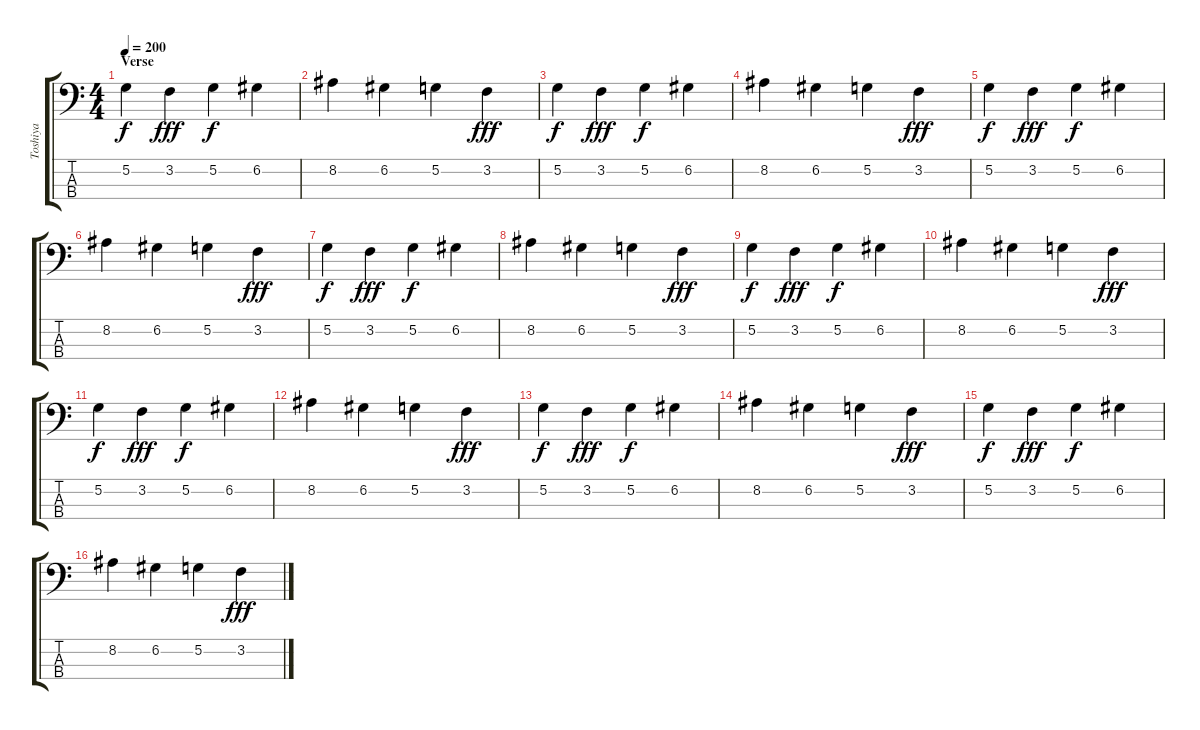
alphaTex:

\track ("Toshiya" "Toshiya") {instrument electricbasspick}
\staff {score tabs}
\tuning (G2 D2 A1 D1) {hide}
\ts (4 4)
\section ("" "Verse")
\tempo 200
\clef f4
\ks c
5.2.4{dy f} 3.2.4{dy fff} 5.2.4{dy f} 6.2.4 |
8.2.4 6.2.4 5.2.4 3.2.4{dy fff} |
5.2.4{dy f} 3.2.4{dy fff} 5.2.4{dy f} 6.2.4 |
8.2.4 6.2.4 5.2.4 3.2.4{dy fff} |
5.2.4{dy f} 3.2.4{dy fff} 5.2.4{dy f} 6.2.4 |
8.2.4 6.2.4 5.2.4 3.2.4{dy fff} |
5.2.4{dy f} 3.2.4{dy fff} 5.2.4{dy f} 6.2.4 |
8.2.4 6.2.4 5.2.4 3.2.4{dy fff} |
5.2.4{dy f} 3.2.4{dy fff} 5.2.4{dy f} 6.2.4 |
8.2.4 6.2.4 5.2.4 3.2.4{dy fff} |
5.2.4{dy f} 3.2.4{dy fff} 5.2.4{dy f} 6.2.4 |
8.2.4 6.2.4 5.2.4 3.2.4{dy fff} |
5.2.4{dy f} 3.2.4{dy fff} 5.2.4{dy f} 6.2.4 |
8.2.4 6.2.4 5.2.4 3.2.4{dy fff} |
5.2.4{dy f} 3.2.4{dy fff} 5.2.4{dy f} 6.2.4 |
8.2.4 6.2.4 5.2.4 3.2.4{dy fff}
